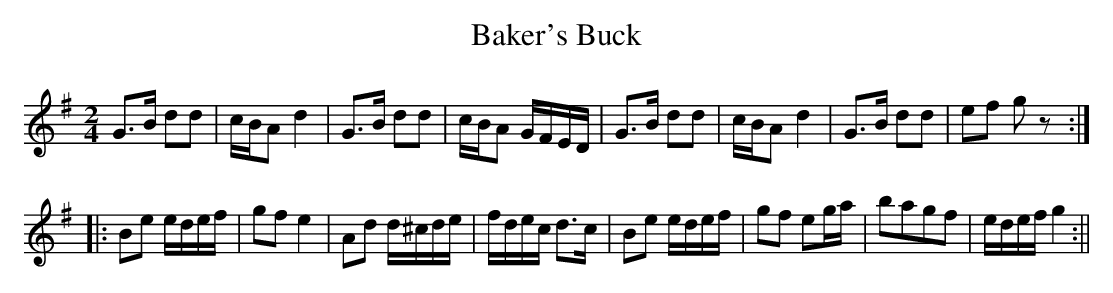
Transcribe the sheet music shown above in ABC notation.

X:1
T:Baker's Buck
M:2/4
L:1/8
K:G
G>B dd|c/B/A d2 |G>B dd |c/B/A G/F/E/D/|G>B dd | c/B/A d2 | G>B dd|ef gz :|
|:Be e/d/e/f/|gf e2|Ad d/^c/d/e/|f/d/e/c/ d>c|Be e/d/e/f/|gf eg/a/| bagf|e/d/e/f/ g2:||
